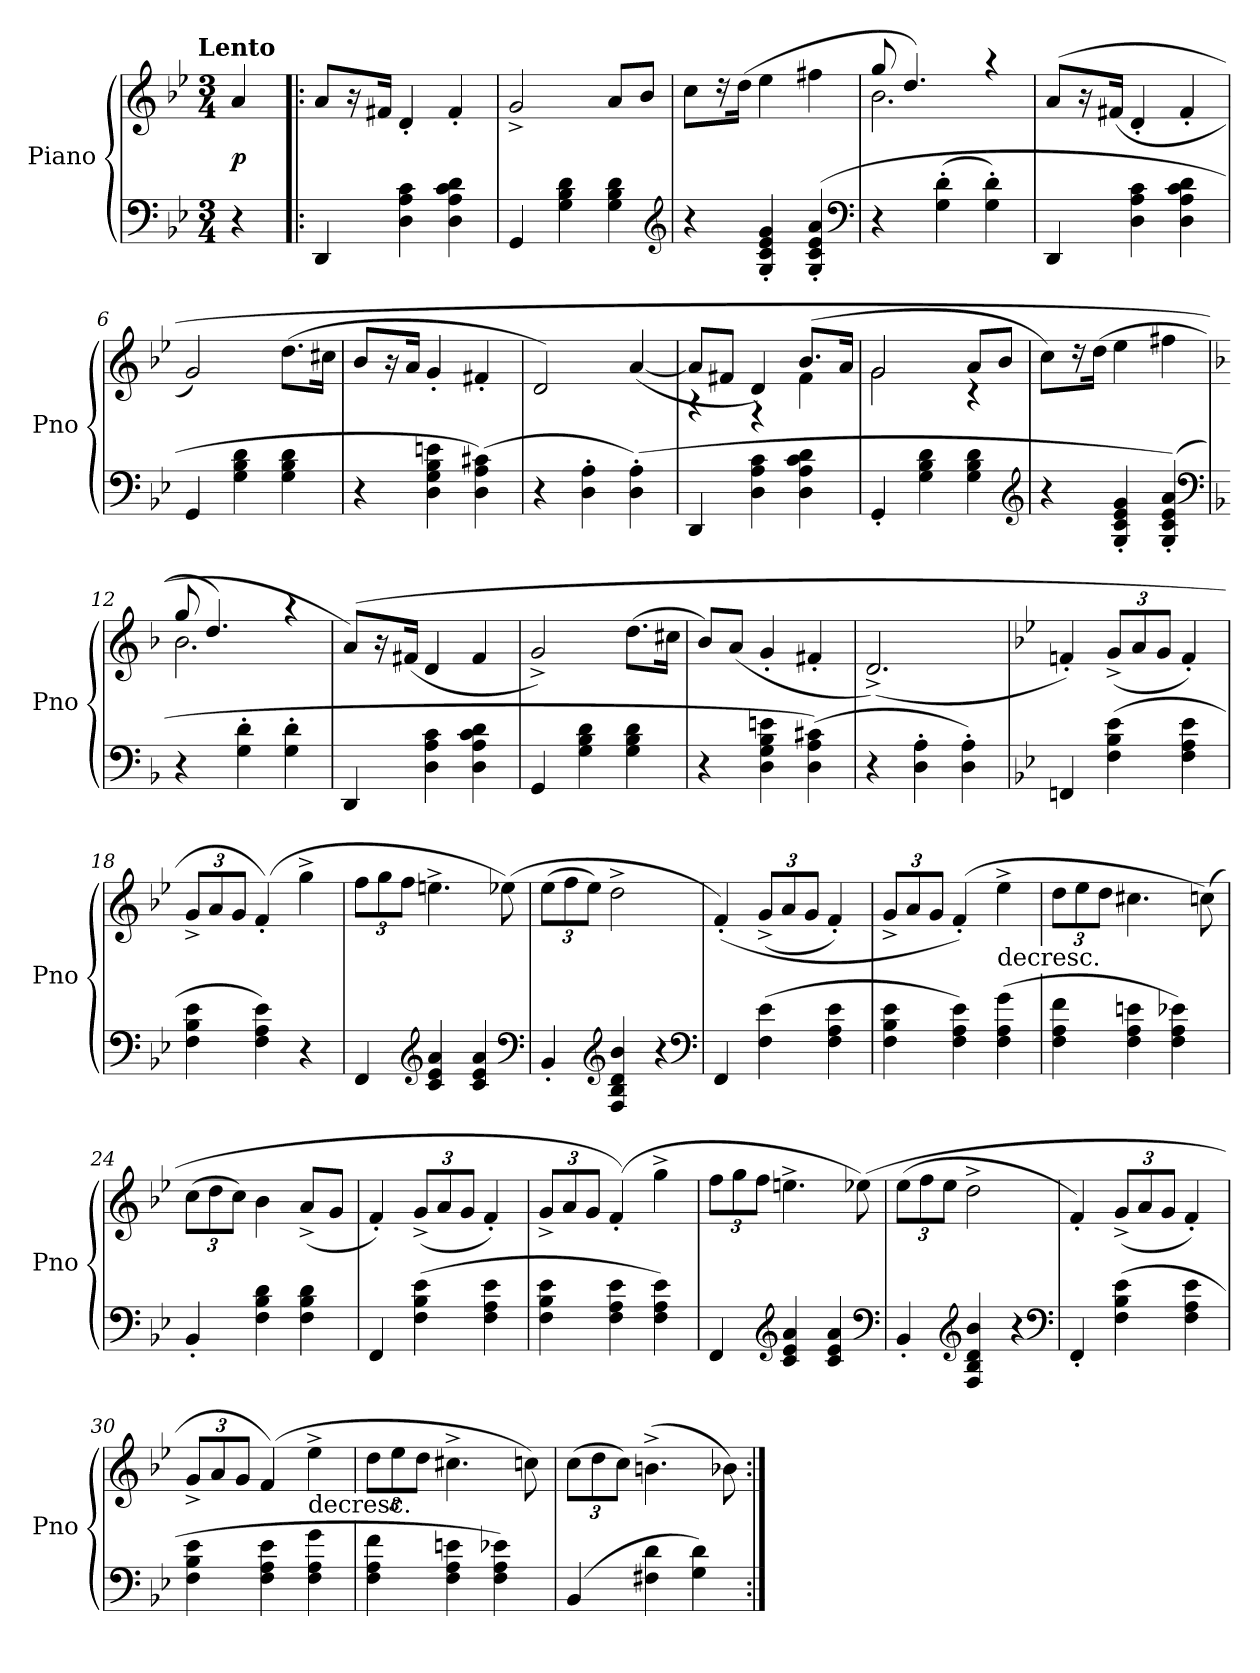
**kern	**kern	**dynam
*part1	*part1	*part1
*staff2	*staff1	*staff1/2
*I"Piano	*	*
*I'Pno	*	*
*clefF4	*clefG2	*
*k[b-e-]	*k[b-e-]	*
*g:	*g:	*
!!LO:TX:omd:t=Lento
*M3/4	*M3/4	*
*MM108	*MM108	*
=	=	=
4r	4a/	p
=1!|:	=1!|:	=1!|:
4DD/	8a/L	.
.	16r	.
.	16f#X/Jk	.
4D\ 4A\ 4c\	4d'/	.
4D\ 4A\ 4c\ 4d\	4f#'/	.
=2	=2	=2
4GG/	2g^/	.
4G\ 4B-\ 4d\	.	.
4G\ 4B-\ 4d\	8a/L	.
.	8b-/J	.
*clefG2	*	*
=3	=3	=3
4r	8cc\L	.
.	16r	.
.	(16dd\Jk	.
4G'/ 4c'/ 4e-'/ 4g'/	4ee-\	.
(4G'/ 4c'/ 4e-'/ 4a'/	4ff#X\	.
*clefF4	*	*
=4	=4	=4
*	*^	*
4r	8gg/	2.b-\	.
.	4.dd/)	.	.
(4G'\ 4d'\	.	.	.
4G'\ 4d'\)	4r	.	.
*	*v	*v	*
=5	=5	=5
4DD/	(8a/L	.
.	16r	.
.	(16f#X/Jk	.
4D\ 4A\ 4c\	4d'/	.
4D\ 4A\ 4c\ 4d\	4f#'/	.
=6	=6	=6
4GG/	2g/)	.
4G\ 4B-\ 4d\	.	.
4G\ 4B-\ 4d\	(8.dd\L	.
.	16cc#X\Jk	.
=7	=7	=7
4r	8b-/L	.
.	16r	.
.	16a/Jk	.
4D\ 4G\ 4B-\ 4en\	4g'/	.
(4D\ 4A\ 4c#X\)	4f#X'/	.
=8	=8	=8
4r	2d/)	.
4D'\ 4A'\	.	.
(4D'\ 4A'\)	([4a/	.
=9	=9	=9
*	*^	*
4DD/	8a/L]	4r	.
.	8f#X/J	.	.
4D\ 4A\ 4c\	4d/)	4r	.
4D\ 4A\ 4c\ 4d\	(8.b-/L	4f#\	.
.	16a/Jk	.	.
=10	=10	=10	=10
4GG'/	2g/	2g\	.
4G\ 4B-\ 4d\	.	.	.
4G\ 4B-\ 4d\	8a/L	4r	.
.	8b-/J	.	.
*	*v	*v	*
*clefG2	*	*
=11	=11	=11
4r	8cc\L)	.
.	16r	.
.	(16dd\Jk	.
4G'/ 4c'/ 4e-'/ 4g'/	4ee-\	.
(4G'/ 4c'/ 4e-'/ 4a'/)	4ff#X\	.
*clefF4	*	*
=12	=12	=12
*k[b-]	*k[b-]	*
*	*^	*
4r	8gg/	2.b-\	.
.	4.dd/)	.	.
4G'\ 4d'\	.	.	.
4G'\ 4d'\	4r	.	.
*	*v	*v	*
=13	=13	=13
4DD/	(8a/L)	.
.	16r	.
.	(16f#X/Jk	.
4D\ 4A\ 4c\	4d/	.
4D\ 4A\ 4c\ 4d\	4f#/	.
=14	=14	=14
4GG/	2g^/)	.
4G\ 4B-\ 4d\	.	.
4G\ 4B-\ 4d\	(8.dd\L	.
.	16cc#X\Jk	.
=15	=15	=15
4r	8b-/L)	.
.	(8a/J	.
4D\ 4G\ 4B-\ 4en\	4g'/	.
(4D\ 4A\ 4c#X\)	4f#X'/	.
=16	=16	=16
4r	(2.d^/)	.
4D'\ 4A'\	.	.
4D'\ 4A'\)	.	.
=17	=17	=17
*k[b-e-]	*k[b-e-]	*
4FFn/	4fn'/)	.
(4F\ 4B-\ 4e-\	(12g^/L	.
.	12a/	.
.	12g/J	.
4F\ 4A\ 4e-\	4f'/)	.
=18	=18	=18
4F\ 4B-\ 4e-\	12g^/L	.
.	12a/	.
.	12g/J	.
4F\ 4A\ 4e-\)	(4f'/)	.
4r	4gg^\	.
=19	=19	=19
4FF/	12ff\L	.
.	12gg\	.
.	12ff\J	.
*clefG2	*	*
4c/ 4e-/ 4a/	4.een^\	.
4c/ 4e-/ 4a/	.	.
.	(8ee-X\)	.
*clefF4	*	*
=20	=20	=20
4BB-'/	(12ee-\L	.
.	12ff\	.
.	12ee-\J)	.
*clefG2	*	*
4F/ 4B-/ 4d/ 4b-/	2dd^\	.
4r	.	.
*clefF4	*	*
=21	=21	=21
4FF/	(4f'/)	.
(4F\ 4e-\	(12g^/L	.
.	12a/	.
.	12g/J	.
4F\ 4A\ 4e-\	4f'/)	.
=22	=22	=22
4F\ 4B-\ 4e-\	12g^/L	.
.	12a/	.
.	12g/J	.
4F\ 4A\ 4e-\)	(4f'/)	.
!	!LO:TX:c:t=decresc.	!
(4F\ 4A\ 4g\	4ee-^\	.
=23	=23	=23
4F\ 4A\ 4f\	12dd\L	.
.	12ee-\	.
.	12dd\J	.
4F\ 4A\ 4en\	4.cc#X\	.
4F\ 4A\ 4e-X\)	.	.
.	(8ccn\)	.
=24	=24	=24
4BB-'/	(12cc\L	.
.	12dd\	.
.	12cc\J)	.
4F\ 4B-\ 4d\	4b-\	.
4F\ 4B-\ 4d\	(8a^/L	.
.	8g/J	.
=25	=25	=25
4FF/	4f'/)	.
(4F\ 4B-\ 4e-\	(12g^/L	.
.	12a/	.
.	12g/J	.
4F\ 4A\ 4e-\	4f'/)	.
=26	=26	=26
4F\ 4B-\ 4e-\	12g^/L	.
.	12a/	.
.	12g/J	.
4F\ 4A\ 4e-\	(4f'/)	.
4F\ 4A\ 4e-\)	4gg^\	.
=27	=27	=27
4FF/	12ff\L	.
.	12gg\	.
.	12ff\J	.
*clefG2	*	*
4c/ 4e-/ 4a/	4.een^\	.
4c/ 4e-/ 4a/	.	.
.	(8ee-X\)	.
*clefF4	*	*
=28	=28	=28
4BB-'/	(12ee-\L	.
.	12ff\	.
.	12ee-\J	.
*clefG2	*	*
4F/ 4B-/ 4d/ 4b-/	2dd^\	.
4r	.	.
*clefF4	*	*
=29	=29	=29
4FF'/	4f'/)	.
(4F\ 4B-\ 4e-\	(12g^/L	.
.	12a/	.
.	12g/J	.
4F\ 4A\ 4e-\	4f'/)	.
=30	=30	=30
4F\ 4B-\ 4e-\	12g^/L	.
.	12a/	.
.	12g/J	.
4F\ 4A\ 4e-\	(4f/)	.
!	!LO:TX:c:t=decresc.	!
4F\ 4A\ 4g\	4ee-^\	.
=31	=31	=31
4F\ 4A\ 4f\	12dd\L	.
.	12ee-\	.
.	12dd\J	.
4F\ 4A\ 4en\	4.cc#X^\	.
4F\ 4A\ 4e-X\)	.	.
.	8ccn\)	.
=32	=32	=32
(4BB-/	(12cc\L	.
.	12dd\	.
.	12cc\J)	.
4F#X\ 4d\	(4.bn^\	.
4G\ 4d\)	.	.
.	8b-X\)	.
=:|!	=:|!	=:|!
*-	*-	*-
